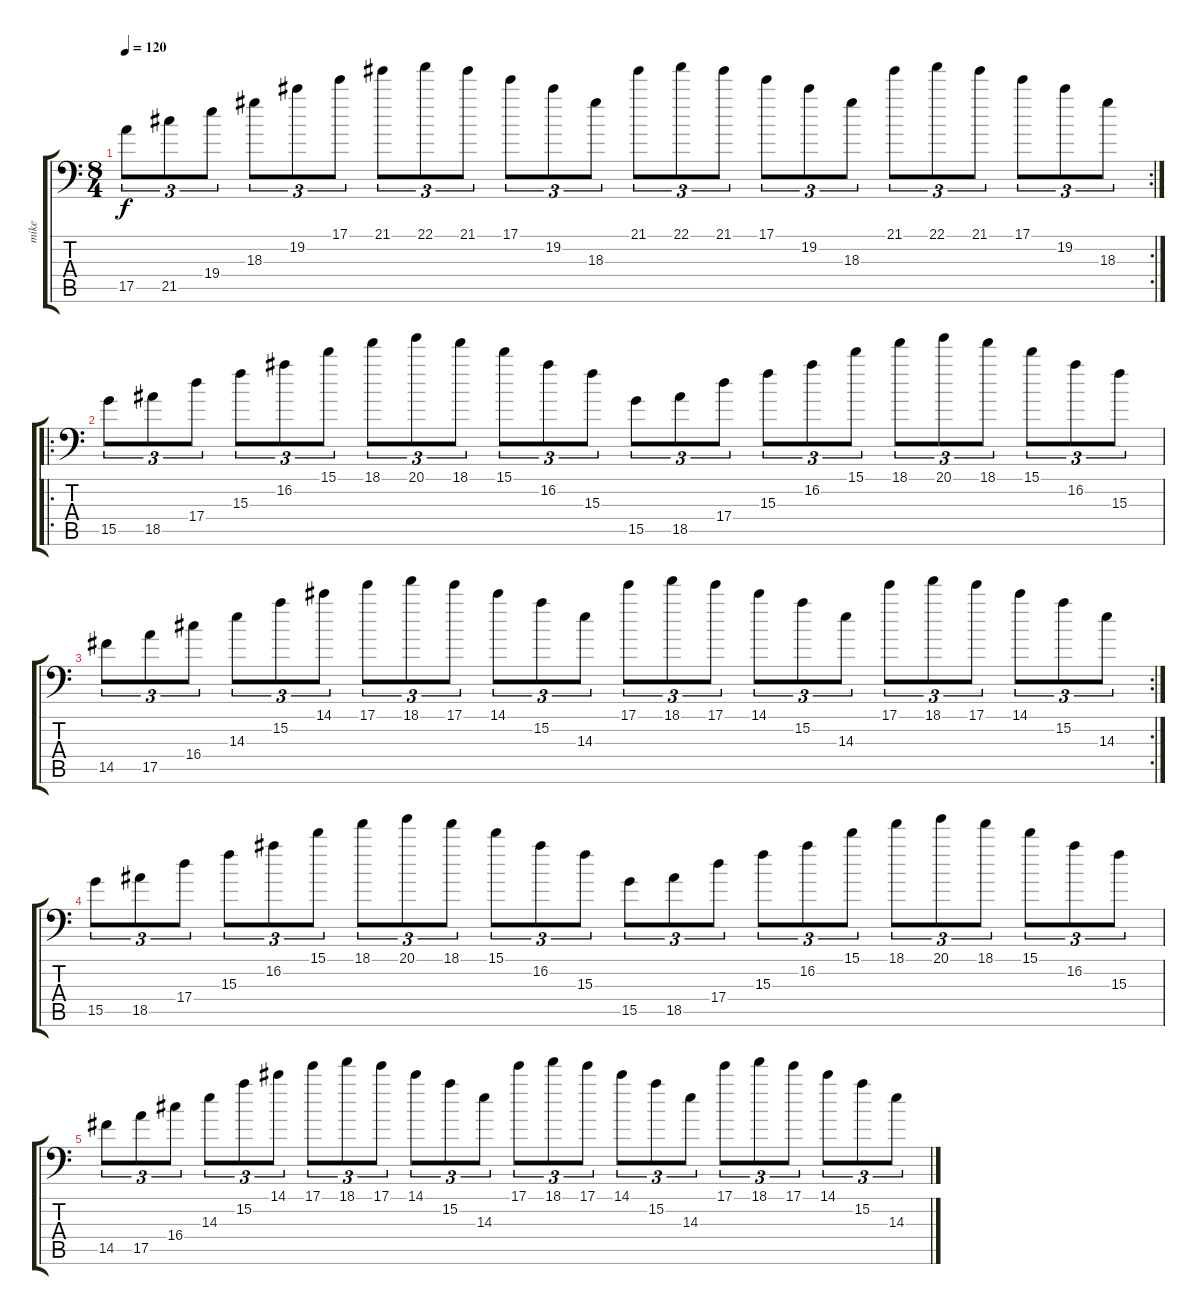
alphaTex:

\track ("mike" "mike") {instrument distortionguitar}
\staff {score tabs}
\tuning (B3 Gb3 D3 A2 E2 A1) {hide}
\rc 2
\ts (8 4)
\tempo 120
\clef f4
\ks c
17.5.8{tu (3 2) dy f} 21.5.8{tu (3 2)} 19.4.8{tu (3 2)} 18.3.8{tu (3 2)} 19.2.8{tu (3 2)} 17.1.8{tu (3 2)} 21.1.8{tu (3 2)} 22.1.8{tu (3 2)} 21.1.8{tu (3 2)} 17.1.8{tu (3 2)} 19.2.8{tu (3 2)} 18.3.8{tu (3 2)} 21.1.8{tu (3 2)} 22.1.8{tu (3 2)} 21.1.8{tu (3 2)} 17.1.8{tu (3 2)} 19.2.8{tu (3 2)} 18.3.8{tu (3 2)} 21.1.8{tu (3 2)} 22.1.8{tu (3 2)} 21.1.8{tu (3 2)} 17.1.8{tu (3 2)} 19.2.8{tu (3 2)} 18.3.8{tu (3 2)} |
\ro
15.5.8{tu (3 2)} 18.5.8{tu (3 2)} 17.4.8{tu (3 2)} 15.3.8{tu (3 2)} 16.2.8{tu (3 2)} 15.1.8{tu (3 2)} 18.1.8{tu (3 2)} 20.1.8{tu (3 2)} 18.1.8{tu (3 2)} 15.1.8{tu (3 2)} 16.2.8{tu (3 2)} 15.3.8{tu (3 2)} 15.5.8{tu (3 2)} 18.5.8{tu (3 2)} 17.4.8{tu (3 2)} 15.3.8{tu (3 2)} 16.2.8{tu (3 2)} 15.1.8{tu (3 2)} 18.1.8{tu (3 2)} 20.1.8{tu (3 2)} 18.1.8{tu (3 2)} 15.1.8{tu (3 2)} 16.2.8{tu (3 2)} 15.3.8{tu (3 2)} |
\rc 2
14.5.8{tu (3 2)} 17.5.8{tu (3 2)} 16.4.8{tu (3 2)} 14.3.8{tu (3 2)} 15.2.8{tu (3 2)} 14.1.8{tu (3 2)} 17.1.8{tu (3 2)} 18.1.8{tu (3 2)} 17.1.8{tu (3 2)} 14.1.8{tu (3 2)} 15.2.8{tu (3 2)} 14.3.8{tu (3 2)} 17.1.8{tu (3 2)} 18.1.8{tu (3 2)} 17.1.8{tu (3 2)} 14.1.8{tu (3 2)} 15.2.8{tu (3 2)} 14.3.8{tu (3 2)} 17.1.8{tu (3 2)} 18.1.8{tu (3 2)} 17.1.8{tu (3 2)} 14.1.8{tu (3 2)} 15.2.8{tu (3 2)} 14.3.8{tu (3 2)} |
15.5.8{tu (3 2) volume 0} 18.5.8{tu (3 2)} 17.4.8{tu (3 2)} 15.3.8{tu (3 2)} 16.2.8{tu (3 2)} 15.1.8{tu (3 2)} 18.1.8{tu (3 2)} 20.1.8{tu (3 2)} 18.1.8{tu (3 2)} 15.1.8{tu (3 2)} 16.2.8{tu (3 2)} 15.3.8{tu (3 2)} 15.5.8{tu (3 2)} 18.5.8{tu (3 2)} 17.4.8{tu (3 2)} 15.3.8{tu (3 2)} 16.2.8{tu (3 2)} 15.1.8{tu (3 2)} 18.1.8{tu (3 2)} 20.1.8{tu (3 2)} 18.1.8{tu (3 2)} 15.1.8{tu (3 2)} 16.2.8{tu (3 2)} 15.3.8{tu (3 2)} |
14.5.8{tu (3 2)} 17.5.8{tu (3 2)} 16.4.8{tu (3 2)} 14.3.8{tu (3 2)} 15.2.8{tu (3 2)} 14.1.8{tu (3 2)} 17.1.8{tu (3 2)} 18.1.8{tu (3 2)} 17.1.8{tu (3 2)} 14.1.8{tu (3 2)} 15.2.8{tu (3 2)} 14.3.8{tu (3 2)} 17.1.8{tu (3 2)} 18.1.8{tu (3 2)} 17.1.8{tu (3 2)} 14.1.8{tu (3 2)} 15.2.8{tu (3 2)} 14.3.8{tu (3 2)} 17.1.8{tu (3 2)} 18.1.8{tu (3 2)} 17.1.8{tu (3 2)} 14.1.8{tu (3 2)} 15.2.8{tu (3 2)} 14.3.8{tu (3 2)}
